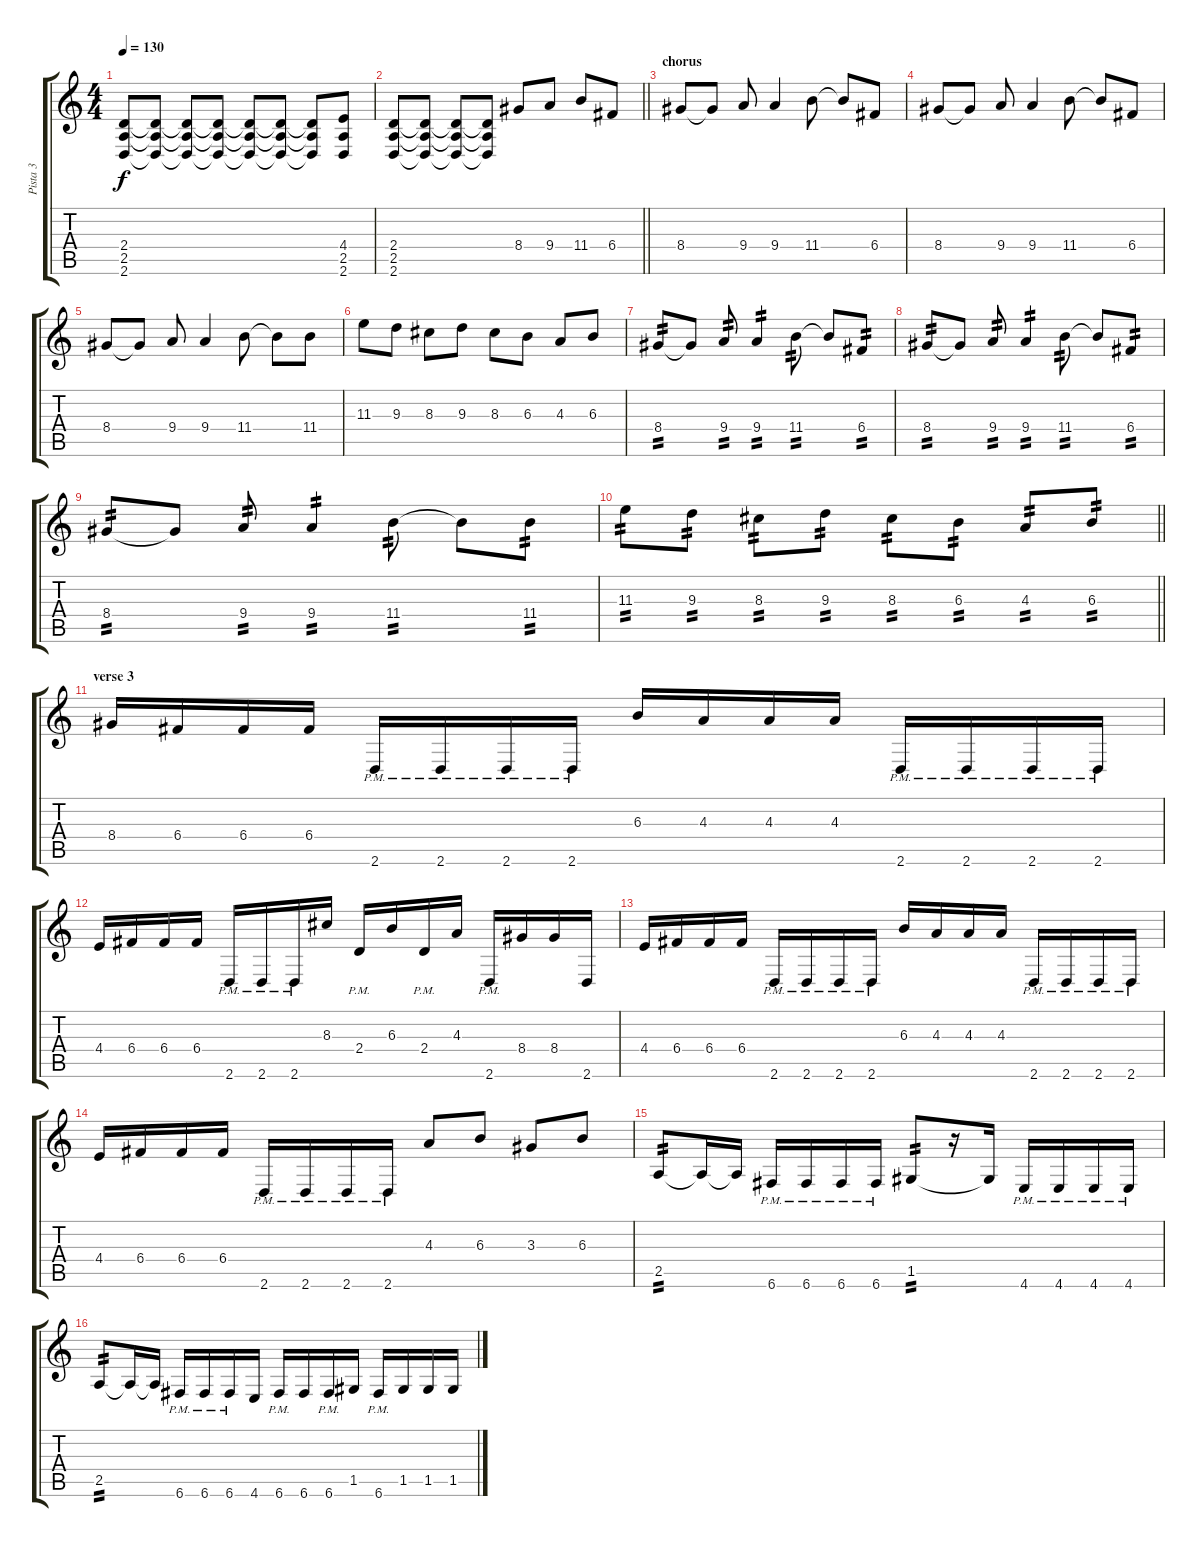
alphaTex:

\track ("Pista 3" "Pista 3") {instrument distortionguitar}
\staff {score tabs}
\tuning (D4 A3 F3 C3 G2 C2) {hide}
\ts (4 4)
\tempo 130
\clef g2
\ks c
(2.4 2.5 2.6).8{dy f} (2.4{t} 2.5{t} 2.6{t}).8 (2.4{t} 2.5{t} 2.6{t}).8 (2.4{t} 2.5{t} 2.6{t}).8 (2.4{t} 2.5{t} 2.6{t}).8 (2.4{t} 2.5{t} 2.6{t}).8 (2.4{t} 2.5{t} 2.6{t}).8 (4.4 2.5 2.6).8 |
\barLineRight lightlight
(2.4 2.5 2.6).8 (2.4{t} 2.5{t} 2.6{t}).8 (2.4{t} 2.5{t} 2.6{t}).8 (2.4{t} 2.5{t} 2.6{t}).8 8.4.8 9.4.8 11.4.8 6.4.8 |
\section ("" "chorus")
8.4.8 8.4{t}.8 9.4.8 9.4.4 11.4.8 11.4{t}.8 6.4.8 |
8.4.8 8.4{t}.8 9.4.8 9.4.4 11.4.8 11.4{t}.8 6.4.8 |
8.4.8 8.4{t}.8 9.4.8 9.4.4 11.4.8 11.4{t}.8 11.4.8 |
11.3.8 9.3.8 8.3.8 9.3.8 8.3.8 6.3.8 4.3.8 6.3.8 |
8.4.8{tp 2} 8.4{t}.8 9.4.8{tp 2} 9.4.4{tp 2} 11.4.8{tp 2} 11.4{t}.8 6.4.8{tp 2} |
8.4.8{tp 2} 8.4{t}.8 9.4.8{tp 2} 9.4.4{tp 2} 11.4.8{tp 2} 11.4{t}.8 6.4.8{tp 2} |
8.4.8{tp 2} 8.4{t}.8 9.4.8{tp 2} 9.4.4{tp 2} 11.4.8{tp 2} 11.4{t}.8 11.4.8{tp 2} |
\barLineRight lightlight
11.3.8{tp 2} 9.3.8{tp 2} 8.3.8{tp 2} 9.3.8{tp 2} 8.3.8{tp 2} 6.3.8{tp 2} 4.3.8{tp 2} 6.3.8{tp 2} |
\section ("" "verse 3")
8.4.16 6.4.16 6.4.16 6.4.16 2.6{pm}.16 2.6{pm}.16 2.6{pm}.16 2.6{pm}.16 6.3.16 4.3.16 4.3.16 4.3.16 2.6{pm}.16 2.6{pm}.16 2.6{pm}.16 2.6{pm}.16 |
4.4.16 6.4.16 6.4.16 6.4.16 2.6{pm}.16 2.6{pm}.16 2.6{pm}.16 8.3.16 2.4{pm}.16 6.3.16 2.4{pm}.16 4.3.16 2.6{pm}.16 8.4.16 8.4.16 2.6.16 |
4.4.16 6.4.16 6.4.16 6.4.16 2.6{pm}.16 2.6{pm}.16 2.6{pm}.16 2.6{pm}.16 6.3.16 4.3.16 4.3.16 4.3.16 2.6{pm}.16 2.6{pm}.16 2.6{pm}.16 2.6{pm}.16 |
4.4.16 6.4.16 6.4.16 6.4.16 2.6{pm}.16 2.6{pm}.16 2.6{pm}.16 2.6{pm}.16 4.3.8 6.3.8 3.3.8 6.3.8 |
2.5.8{tp 2} 2.5{t}.16 2.5{t}.16 6.6{pm}.16 6.6{pm}.16 6.6{pm}.16 6.6{pm}.16 1.5.8{tp 2} r.16 1.5{t}.16 4.6{pm}.16 4.6{pm}.16 4.6{pm}.16 4.6{pm}.16 |
2.5.8{tp 2} 2.5{t}.16 2.5{t}.16 6.6{pm}.16 6.6{pm}.16 6.6{pm}.16 4.6.16 6.6{pm}.16 6.6.16 6.6{pm}.16 1.5.16 6.6{pm}.16 1.5.16 1.5.16 1.5.16
